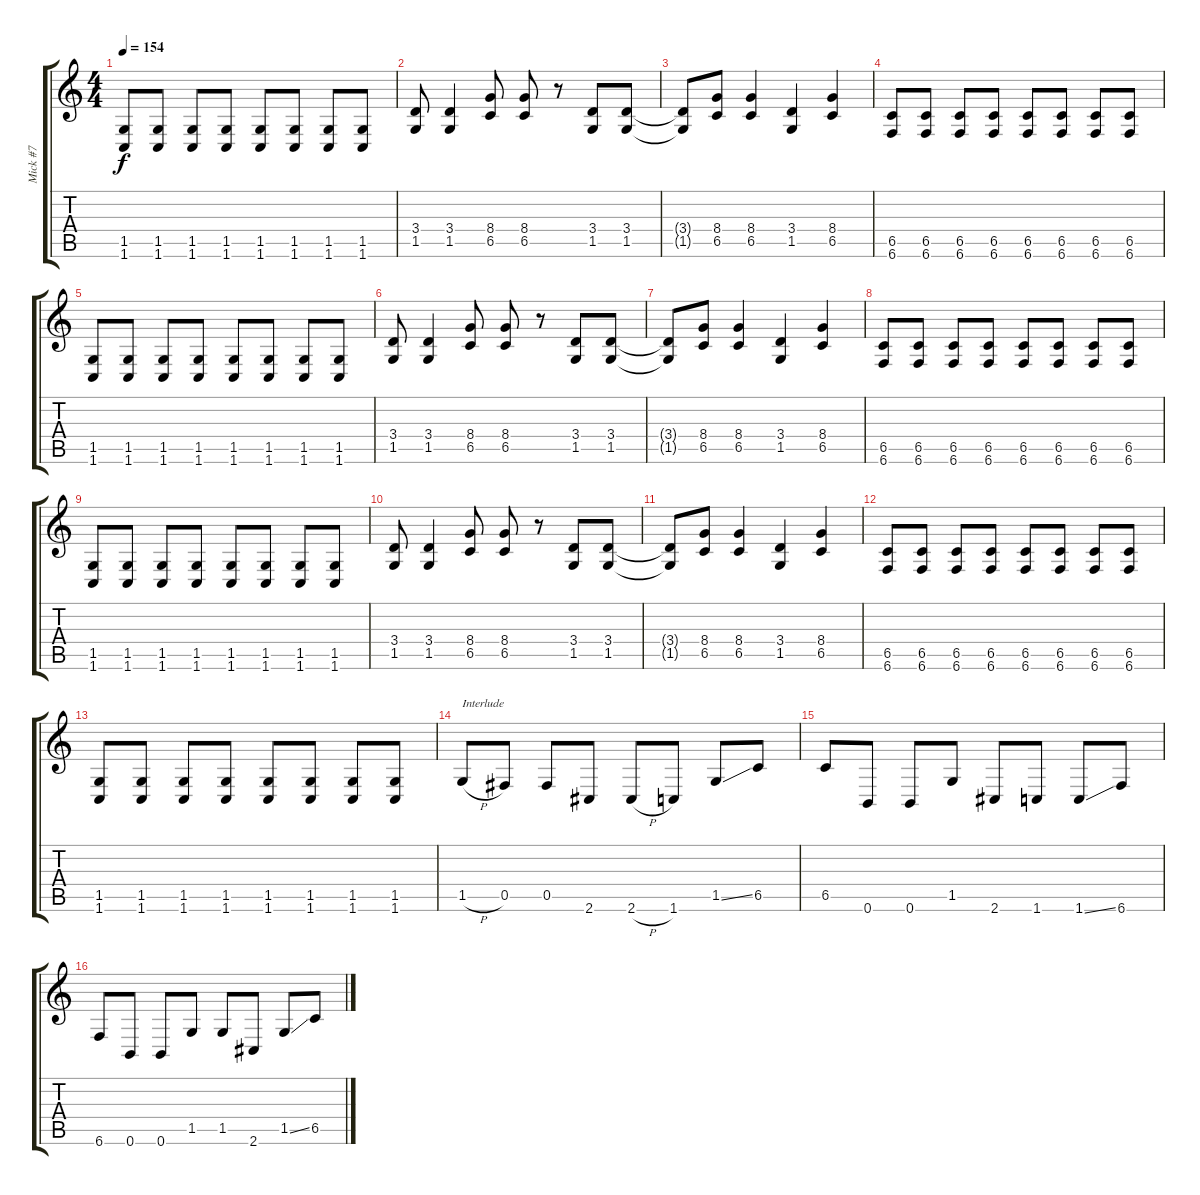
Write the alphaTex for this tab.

\track ("Mick #7" "Mick #7") {instrument distortionguitar}
\staff {score tabs}
\tuning (Db4 Ab3 E3 B2 Gb2 B1) {hide}
\ts (4 4)
\tempo 154
\clef g2
\ks c
(1.5 1.6).8{dy f} (1.5 1.6).8 (1.5 1.6).8 (1.5 1.6).8 (1.5 1.6).8 (1.5 1.6).8 (1.5 1.6).8 (1.5 1.6).8 |
(3.4 1.5).8 (3.4 1.5).4 (8.4 6.5).8 (8.4 6.5).8 r.8 (3.4 1.5).8 (3.4 1.5).8 |
(3.4{t} 1.5{t}).8 (8.4 6.5).8 (8.4 6.5).4 (3.4 1.5).4 (8.4 6.5).4 |
(6.5 6.6).8 (6.5 6.6).8 (6.5 6.6).8 (6.5 6.6).8 (6.5 6.6).8 (6.5 6.6).8 (6.5 6.6).8 (6.5 6.6).8 |
(1.5 1.6).8 (1.5 1.6).8 (1.5 1.6).8 (1.5 1.6).8 (1.5 1.6).8 (1.5 1.6).8 (1.5 1.6).8 (1.5 1.6).8 |
(3.4 1.5).8 (3.4 1.5).4 (8.4 6.5).8 (8.4 6.5).8 r.8 (3.4 1.5).8 (3.4 1.5).8 |
(3.4{t} 1.5{t}).8 (8.4 6.5).8 (8.4 6.5).4 (3.4 1.5).4 (8.4 6.5).4 |
(6.5 6.6).8 (6.5 6.6).8 (6.5 6.6).8 (6.5 6.6).8 (6.5 6.6).8 (6.5 6.6).8 (6.5 6.6).8 (6.5 6.6).8 |
(1.5 1.6).8 (1.5 1.6).8 (1.5 1.6).8 (1.5 1.6).8 (1.5 1.6).8 (1.5 1.6).8 (1.5 1.6).8 (1.5 1.6).8 |
(3.4 1.5).8 (3.4 1.5).4 (8.4 6.5).8 (8.4 6.5).8 r.8 (3.4 1.5).8 (3.4 1.5).8 |
(3.4{t} 1.5{t}).8 (8.4 6.5).8 (8.4 6.5).4 (3.4 1.5).4 (8.4 6.5).4 |
(6.5 6.6).8 (6.5 6.6).8 (6.5 6.6).8 (6.5 6.6).8 (6.5 6.6).8 (6.5 6.6).8 (6.5 6.6).8 (6.5 6.6).8 |
(1.5 1.6).8 (1.5 1.6).8 (1.5 1.6).8 (1.5 1.6).8 (1.5 1.6).8 (1.5 1.6).8 (1.5 1.6).8 (1.5 1.6).8 |
1.5{h}.8{txt "Interlude"} 0.5.8 0.5.8 2.6.8 2.6{h}.8 1.6.8 1.5{ss}.8 6.5.8 |
6.5.8 0.6.8 0.6.8 1.5.8 2.6.8 1.6.8 1.6{ss}.8 6.6.8 |
6.6.8 0.6.8 0.6.8 1.5.8 1.5.8 2.6.8 1.5{ss}.8 6.5.8
